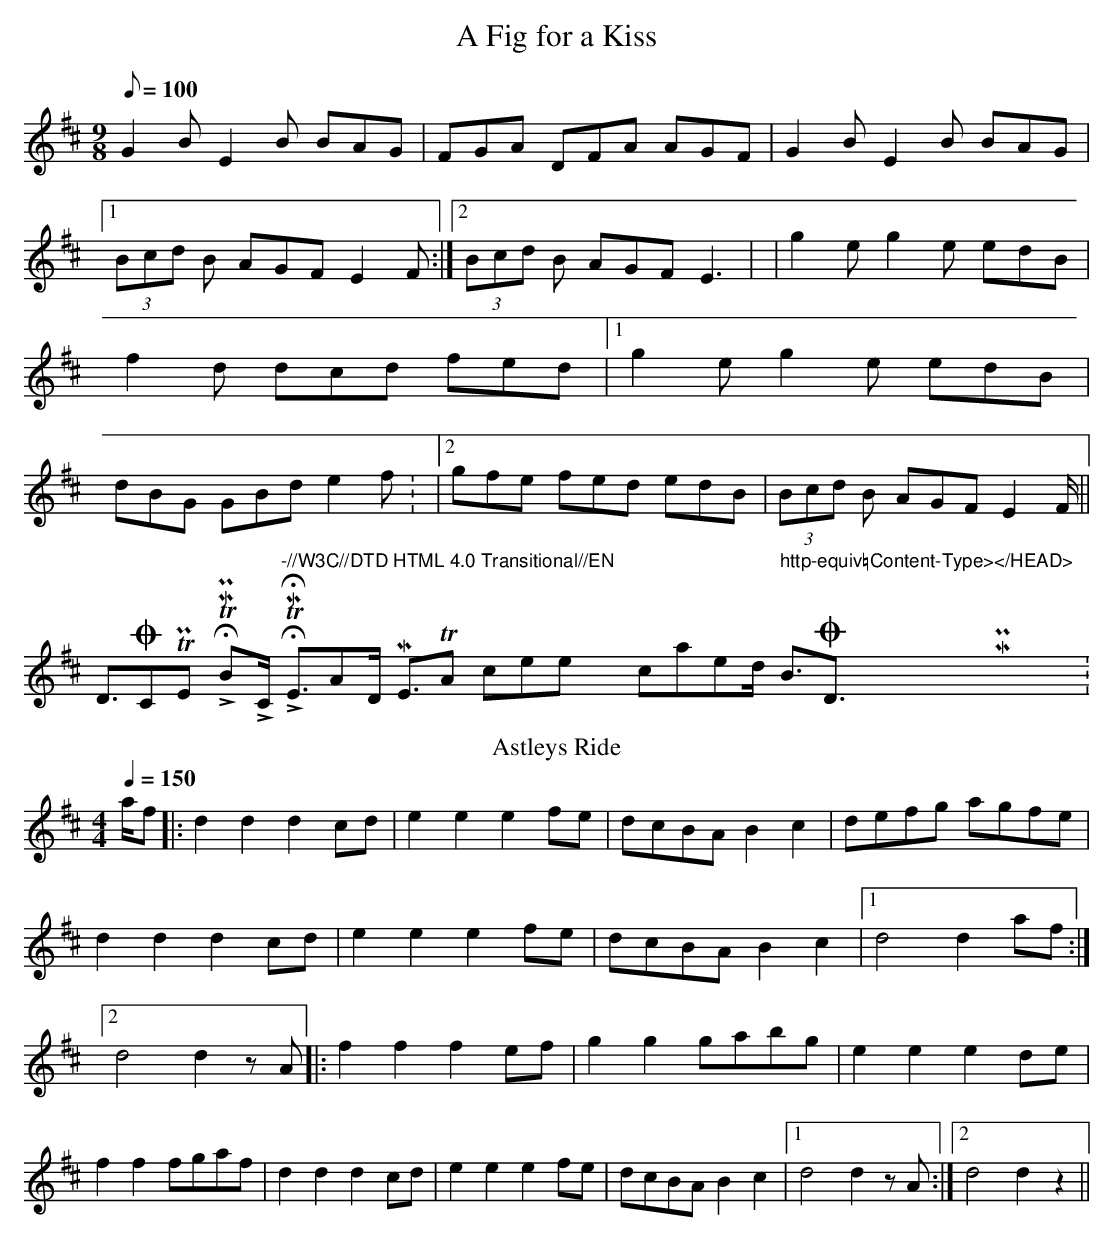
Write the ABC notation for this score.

X:1
T:Fig for a Kiss, A
M:9/8
L:1/8
Q:100
K:EDor
G2B E2B BAG|FGA DFA AGF|G2B E2B BAG|1(3Bcd B AGF E2F:|2 (3Bcd B AGF E3|
|g2e g2e edB|f2d dcd fed|1 g2e g2e edB|dBG GBd e2f:
|2 gfe fed edB|(3Bcd B AGF E2F||
<!DOCTYPE HTML PUBLIC "-//W3C//DTD HTML 4.0 Transitional//EN">
<HTML><HEAD>
<META content="text/html; charset=windows-1252" http-equiv=Content-Type></HEAD>
<BODY><XMP>X: 1
T:Astleys Ride
M:4/4
L:1/8
Q:1/4=150
C:Trad
K:D
af|: d2 d2 d2 cd|e2 e2 e2 fe|dcBA B2 c2|defg agfe|
d2 d2 d2 cd |e2 e2 e2 fe|dcBA B2 c2 |1 d4 d2 af :|2 d4 d2 z A
|:f2 f2 f2 ef|g2 g2 gabg|e2 e2 e2 de|f2 f2 fgaf|
d2 d2 d2 cd |e2 e2 e2 fe|dcBA B2 c2 |1 d4 d2 zA :|2 d4 d2 z2||
